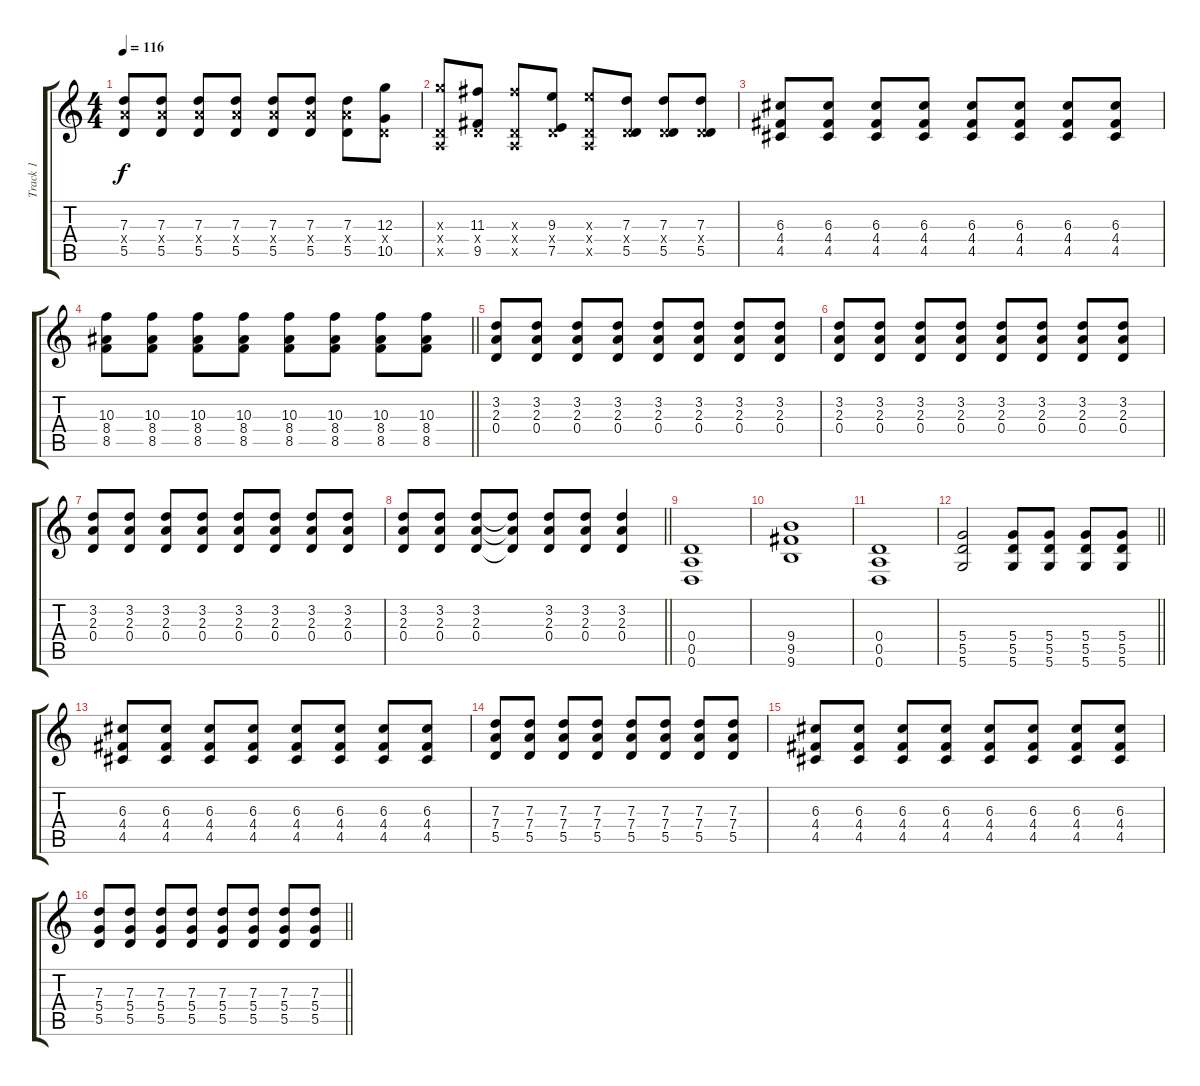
\track ("Track 1" "Track 1") {instrument overdrivenguitar}
\staff {score tabs}
\tuning (E4 B3 G3 D3 A2 D2) {hide}
\ts (4 4)
\tempo 116
\clef g2
\ks c
(7.3 7.4{x} 5.5).8{dy f} (7.3 7.4{x} 5.5).8 (7.3 7.4{x} 5.5).8 (7.3 7.4{x} 5.5).8 (7.3 7.4{x} 5.5).8 (7.3 7.4{x} 5.5).8 (7.3 7.4{x} 5.5).8 (12.3 0.4{x} 10.5).8 |
(12.3{x} 0.4{x} 0.5{x}).8 (11.3 0.4{x} 9.5).8 (11.3{x} 0.4{x} 0.5{x}).8 (9.3 0.4{x} 7.5).8 (9.3{x} 0.4{x} 0.5{x}).8 (7.3 0.4{x} 5.5).8 (7.3 0.4{x} 5.5).8 (7.3 0.4{x} 5.5).8 |
(6.3 4.4 4.5).8 (6.3 4.4 4.5).8 (6.3 4.4 4.5).8 (6.3 4.4 4.5).8 (6.3 4.4 4.5).8 (6.3 4.4 4.5).8 (6.3 4.4 4.5).8 (6.3 4.4 4.5).8 |
\barLineRight lightlight
(10.3 8.4 8.5).8 (10.3 8.4 8.5).8 (10.3 8.4 8.5).8 (10.3 8.4 8.5).8 (10.3 8.4 8.5).8 (10.3 8.4 8.5).8 (10.3 8.4 8.5).8 (10.3 8.4 8.5).8 |
(3.2 2.3 0.4).8 (3.2 2.3 0.4).8 (3.2 2.3 0.4).8 (3.2 2.3 0.4).8 (3.2 2.3 0.4).8 (3.2 2.3 0.4).8 (3.2 2.3 0.4).8 (3.2 2.3 0.4).8 |
(3.2 2.3 0.4).8 (3.2 2.3 0.4).8 (3.2 2.3 0.4).8 (3.2 2.3 0.4).8 (3.2 2.3 0.4).8 (3.2 2.3 0.4).8 (3.2 2.3 0.4).8 (3.2 2.3 0.4).8 |
(3.2 2.3 0.4).8 (3.2 2.3 0.4).8 (3.2 2.3 0.4).8 (3.2 2.3 0.4).8 (3.2 2.3 0.4).8 (3.2 2.3 0.4).8 (3.2 2.3 0.4).8 (3.2 2.3 0.4).8 |
\barLineRight lightlight
(3.2 2.3 0.4).8 (3.2 2.3 0.4).8 (3.2 2.3 0.4).8 (3.2{t} 2.3{t} 0.4{t}).8 (3.2 2.3 0.4).8 (3.2 2.3 0.4).8 (3.2 2.3 0.4).4 |
(0.4 0.5 0.6).1 |
(9.4 9.5 9.6).1 |
(0.4 0.5 0.6).1 |
\barLineRight lightlight
(5.4 5.5 5.6).2 (5.4 5.5 5.6).8 (5.4 5.5 5.6).8 (5.4 5.5 5.6).8 (5.4 5.5 5.6).8 |
(6.3 4.4 4.5).8 (6.3 4.4 4.5).8 (6.3 4.4 4.5).8 (6.3 4.4 4.5).8 (6.3 4.4 4.5).8 (6.3 4.4 4.5).8 (6.3 4.4 4.5).8 (6.3 4.4 4.5).8 |
(7.3 7.4 5.5).8 (7.3 7.4 5.5).8 (7.3 7.4 5.5).8 (7.3 7.4 5.5).8 (7.3 7.4 5.5).8 (7.3 7.4 5.5).8 (7.3 7.4 5.5).8 (7.3 7.4 5.5).8 |
(6.3 4.4 4.5).8 (6.3 4.4 4.5).8 (6.3 4.4 4.5).8 (6.3 4.4 4.5).8 (6.3 4.4 4.5).8 (6.3 4.4 4.5).8 (6.3 4.4 4.5).8 (6.3 4.4 4.5).8 |
\barLineRight lightlight
(7.3 5.4 5.5).8 (7.3 5.4 5.5).8 (7.3 5.4 5.5).8 (7.3 5.4 5.5).8 (7.3 5.4 5.5).8 (7.3 5.4 5.5).8 (7.3 5.4 5.5).8 (7.3 5.4 5.5).8
